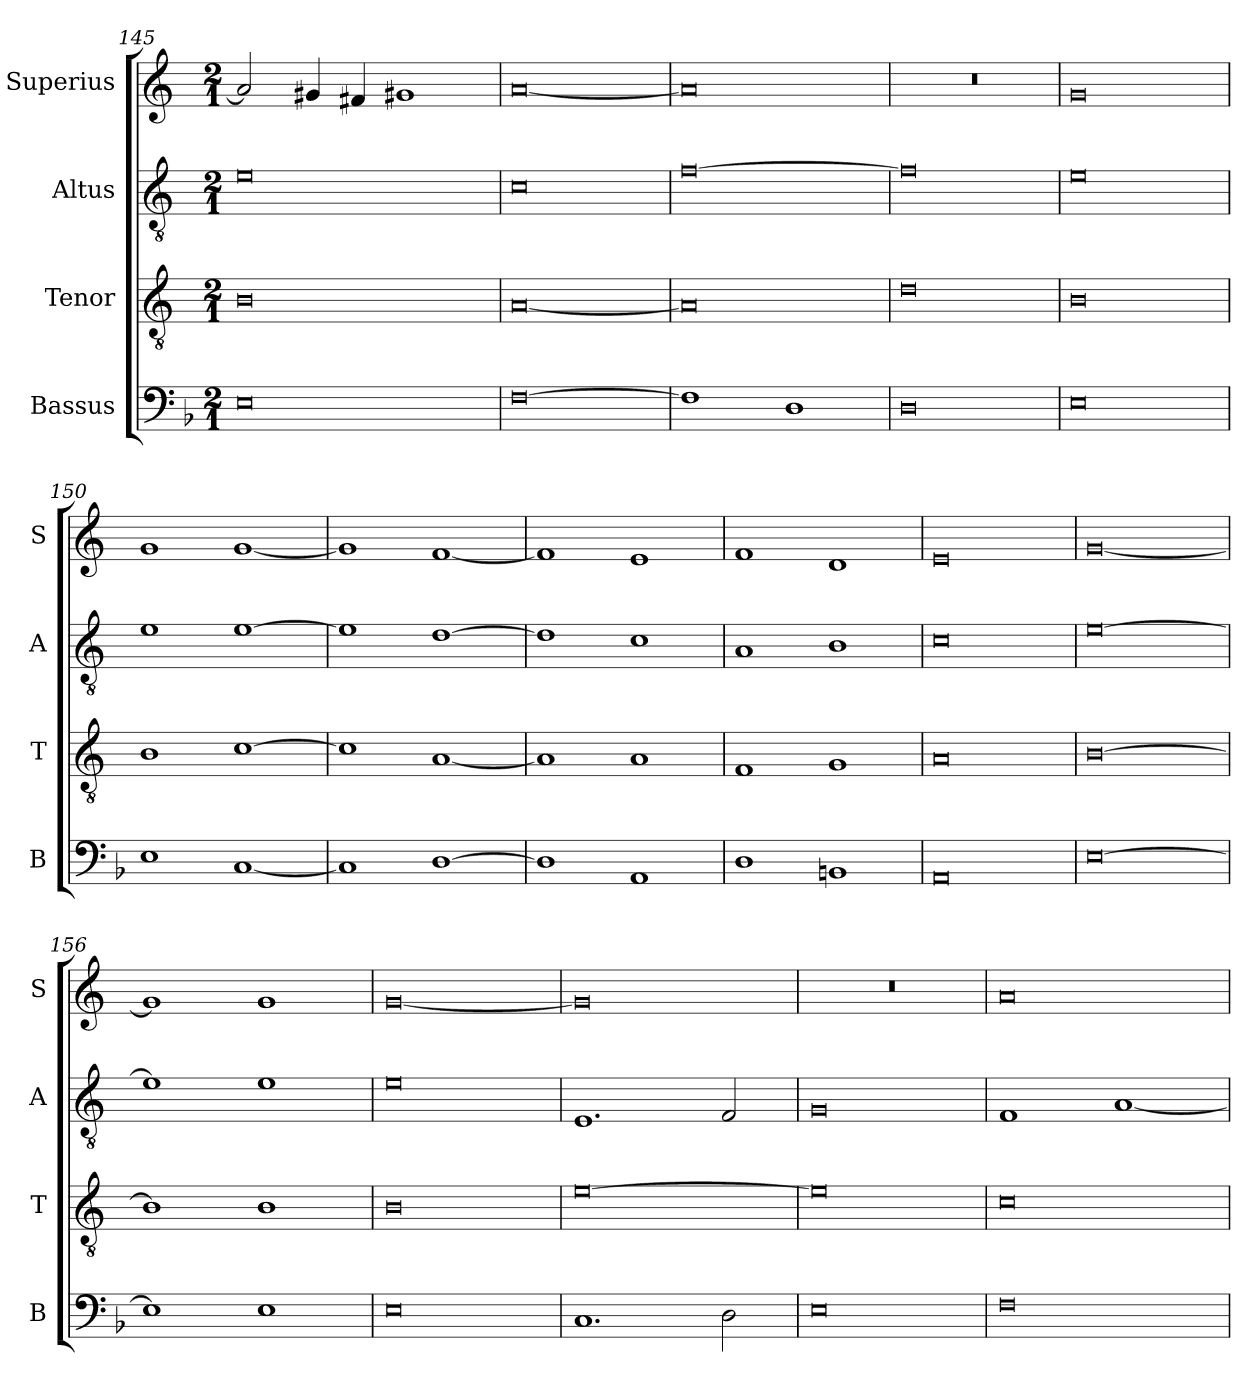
**kern	**kern	**kern	**kern
*part4	*part3	*part2	*part1
*staff4	*staff3	*staff2	*staff1
*I"Bassus	*I"Tenor	*I"Altus	*I"Superius
*I'B	*I'T	*I'A	*I'S
*clefF4	*clefGv2	*clefGv2	*clefG2
*k[b-]	*k[]	*k[]	*k[]
*M2/1	*M2/1	*M2/1	*M2/1
=145	=145	=145	=145
0E	0B	0e	2a/]
.	.	.	4g#X/
.	.	.	4f#X/
.	.	.	1g#X
=146	=146	=146	=146
[0F	[0A	0c	[0a
=147	=147	=147	=147
1F]	0A]	[0f	0a]
1D	.	.	.
=148	=148	=148	=148
0D	0d	0f]	0r
=149	=149	=149	=149
0E	0B	0e	0g
=150	=150	=150	=150
1E	1B	1e	1g
[1C	[1c	[1e	[1g
=151	=151	=151	=151
1C]	1c]	1e]	1g]
[1D	[1A	[1d	[1f
=152	=152	=152	=152
1D]	1A]	1d]	1f]
1AA	1A	1c	1e
=153	=153	=153	=153
1D	1F	1A	1f
1BBn	1G	1B	1d
=154	=154	=154	=154
0AA	0A	0c	0e
=155	=155	=155	=155
[0E	[0B	[0e	[0g
=156	=156	=156	=156
1E]	1B]	1e]	1g]
1E	1B	1e	1g
=157	=157	=157	=157
0E	0B	0e	[0g
=158	=158	=158	=158
1.C	[0e	1.E	0g]
2D\	.	2F/	.
=159	=159	=159	=159
0E	0e]	0G	0r
=160	=160	=160	=160
0F	0c	1F	0a
.	.	[1A	.
=	=	=	=
*-	*-	*-	*-
